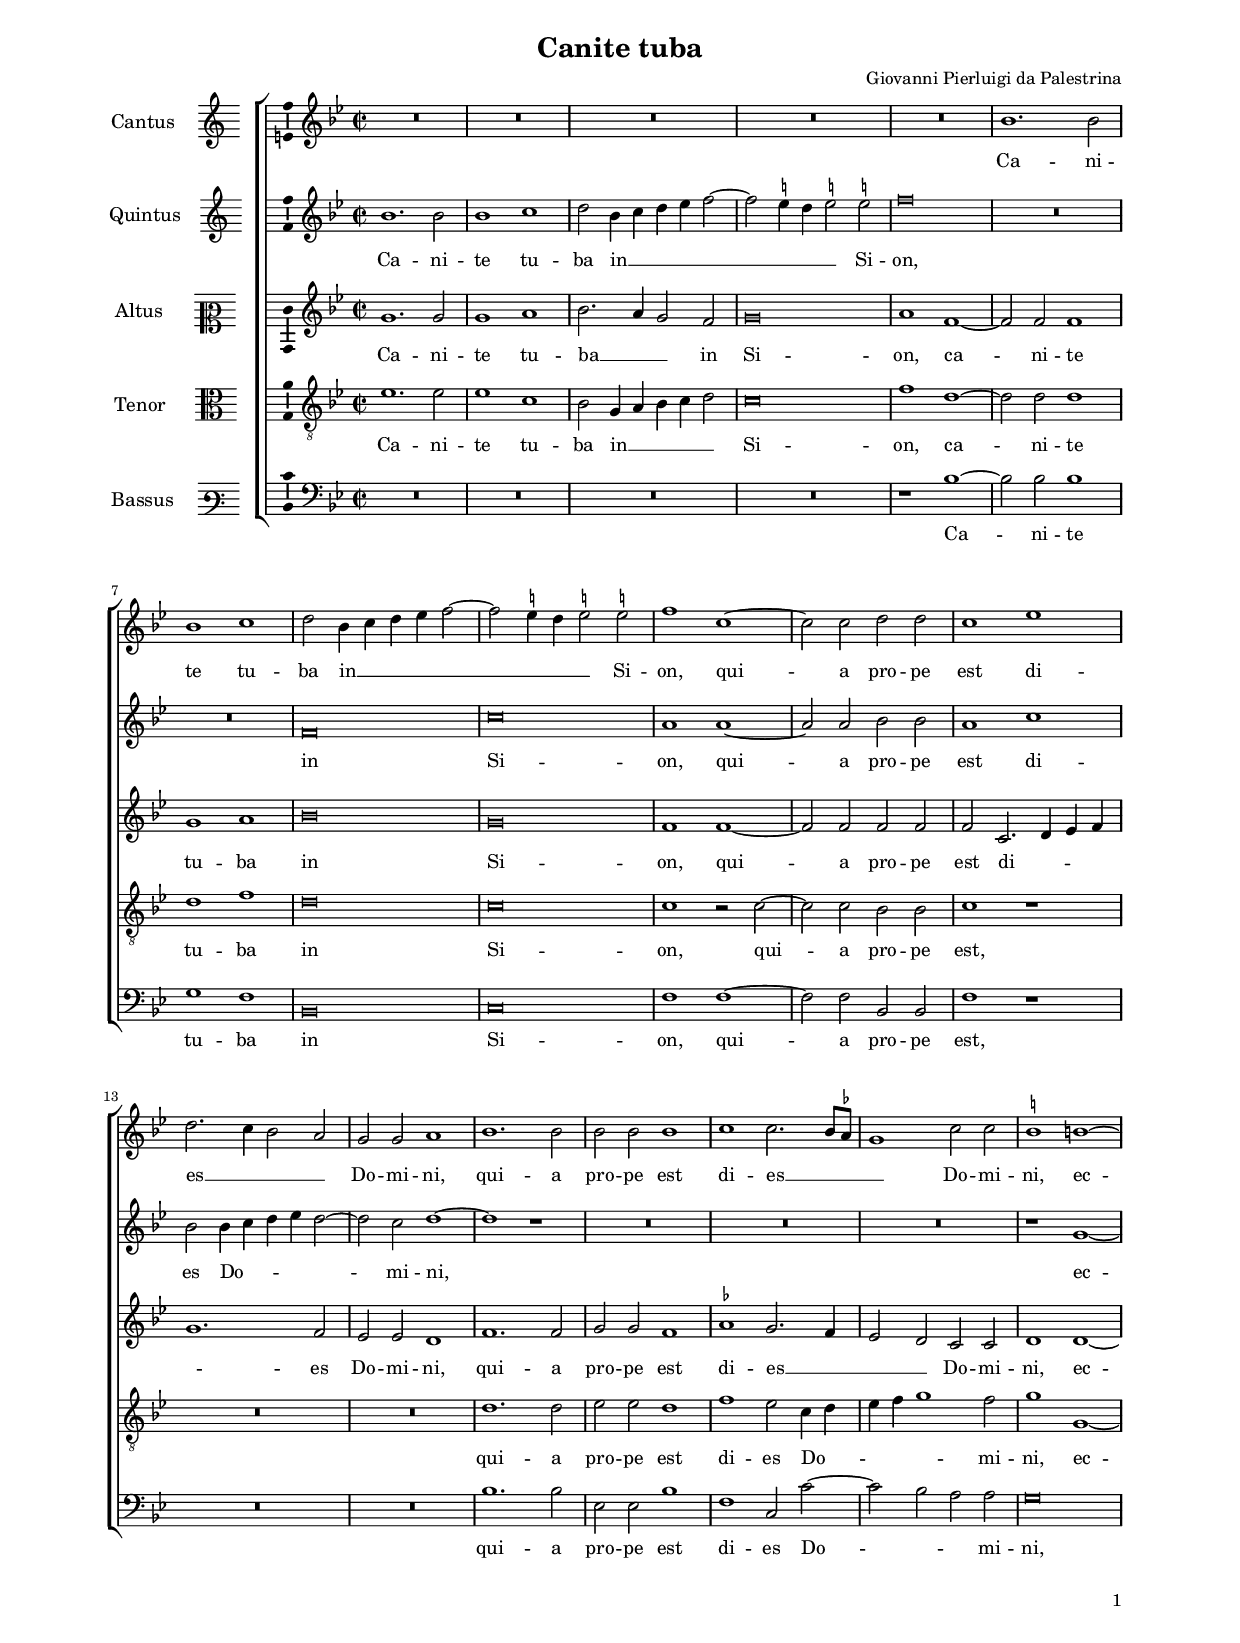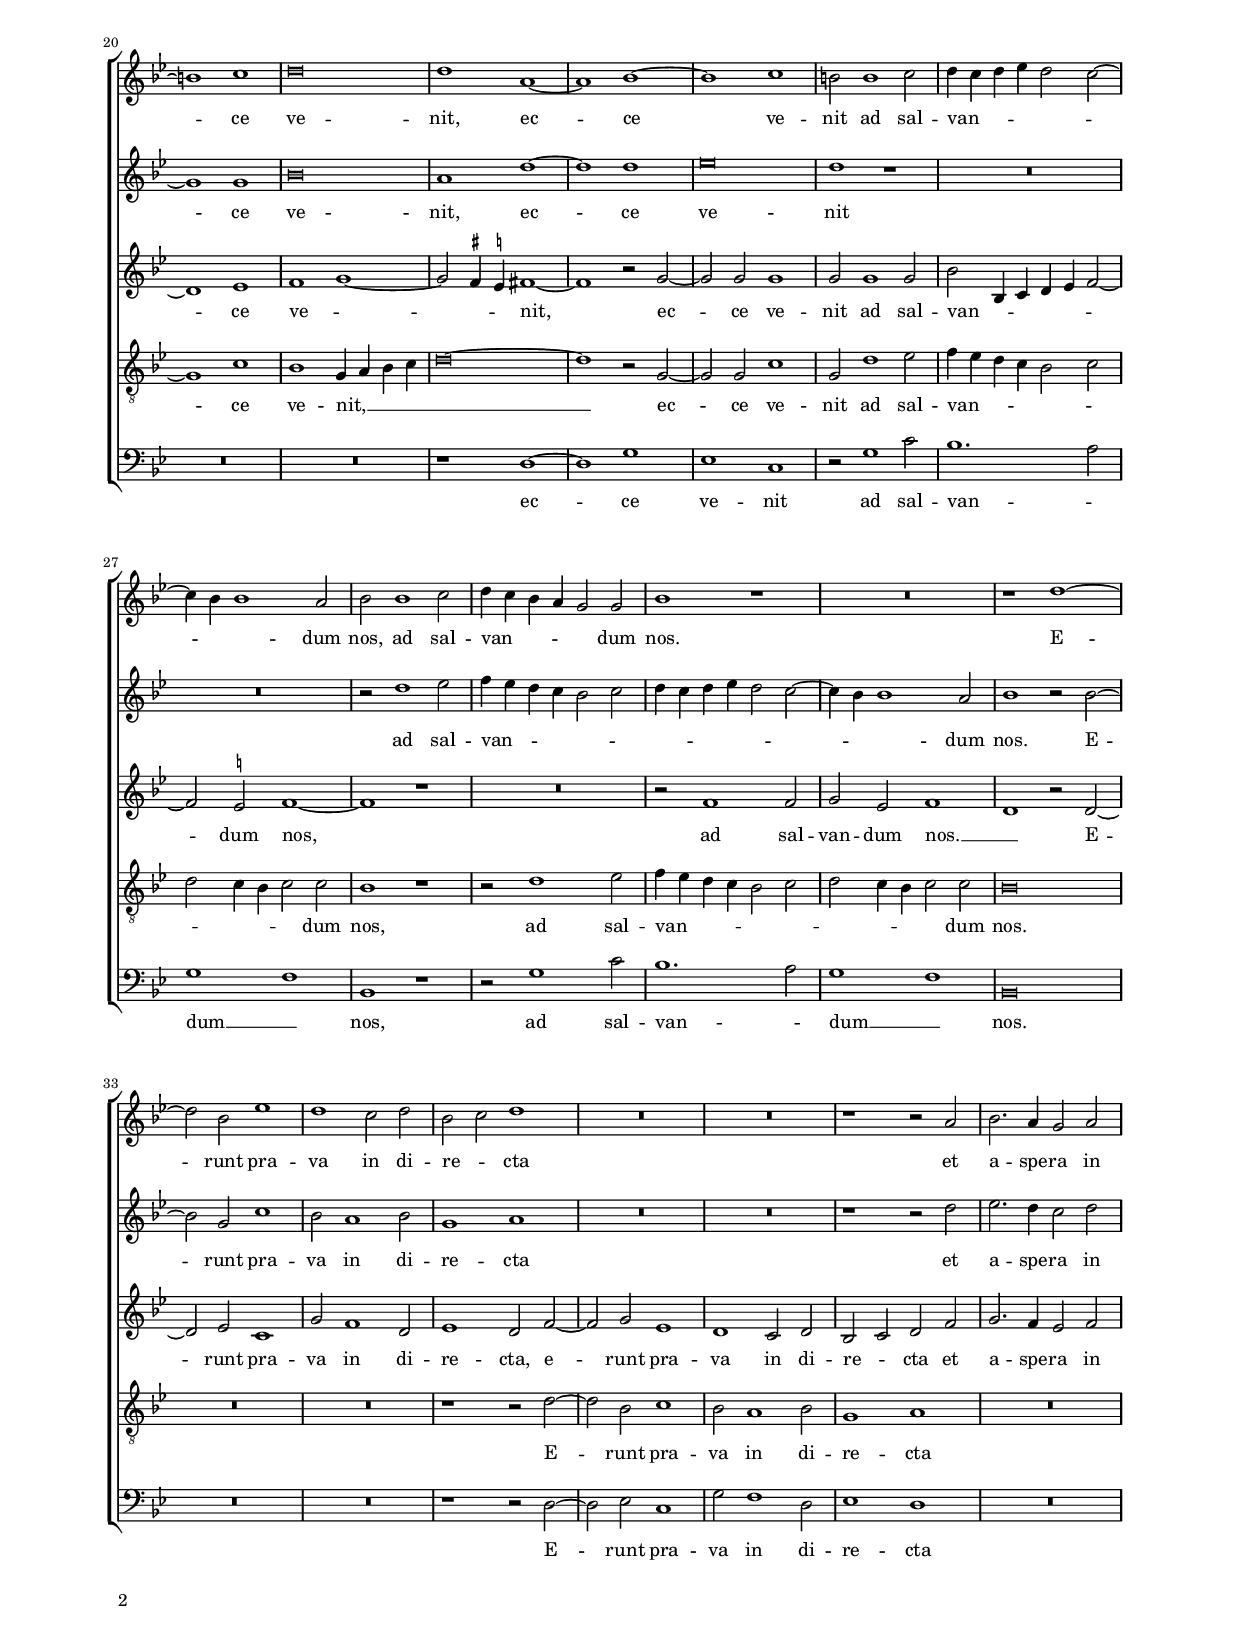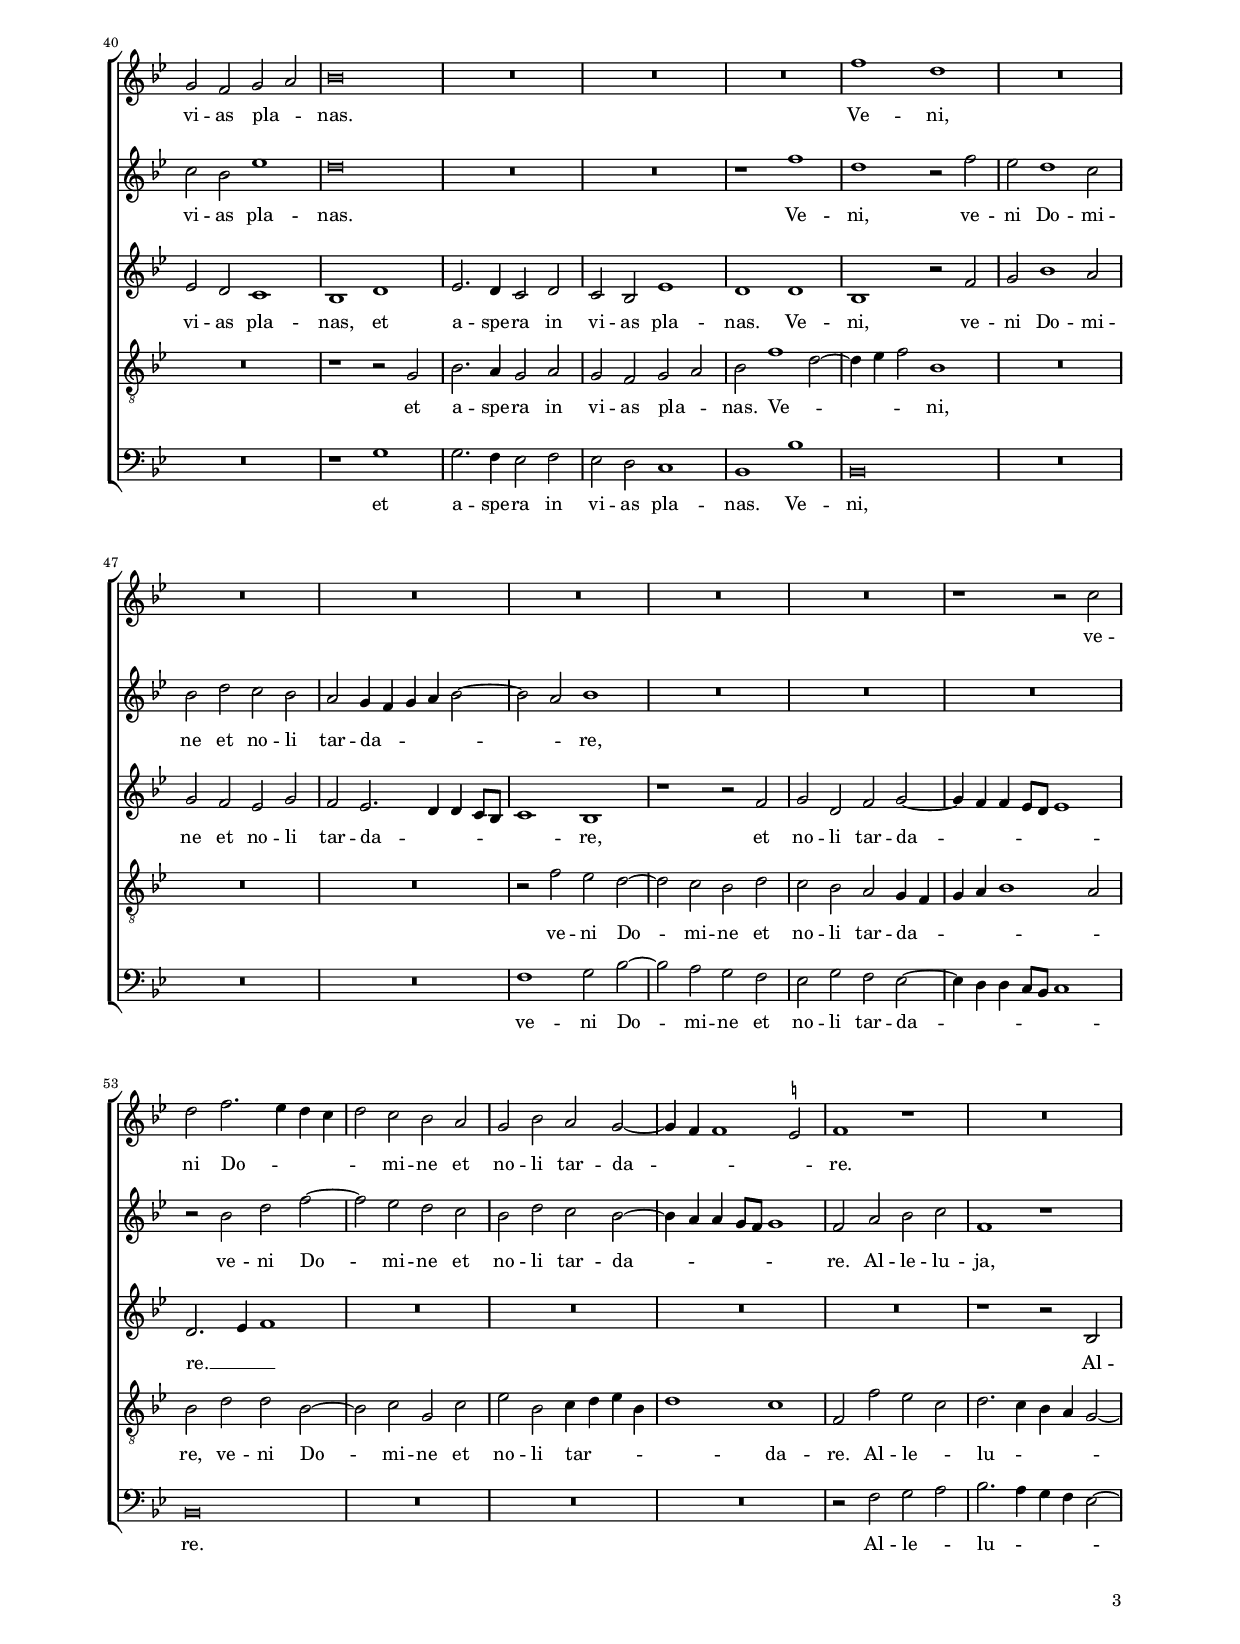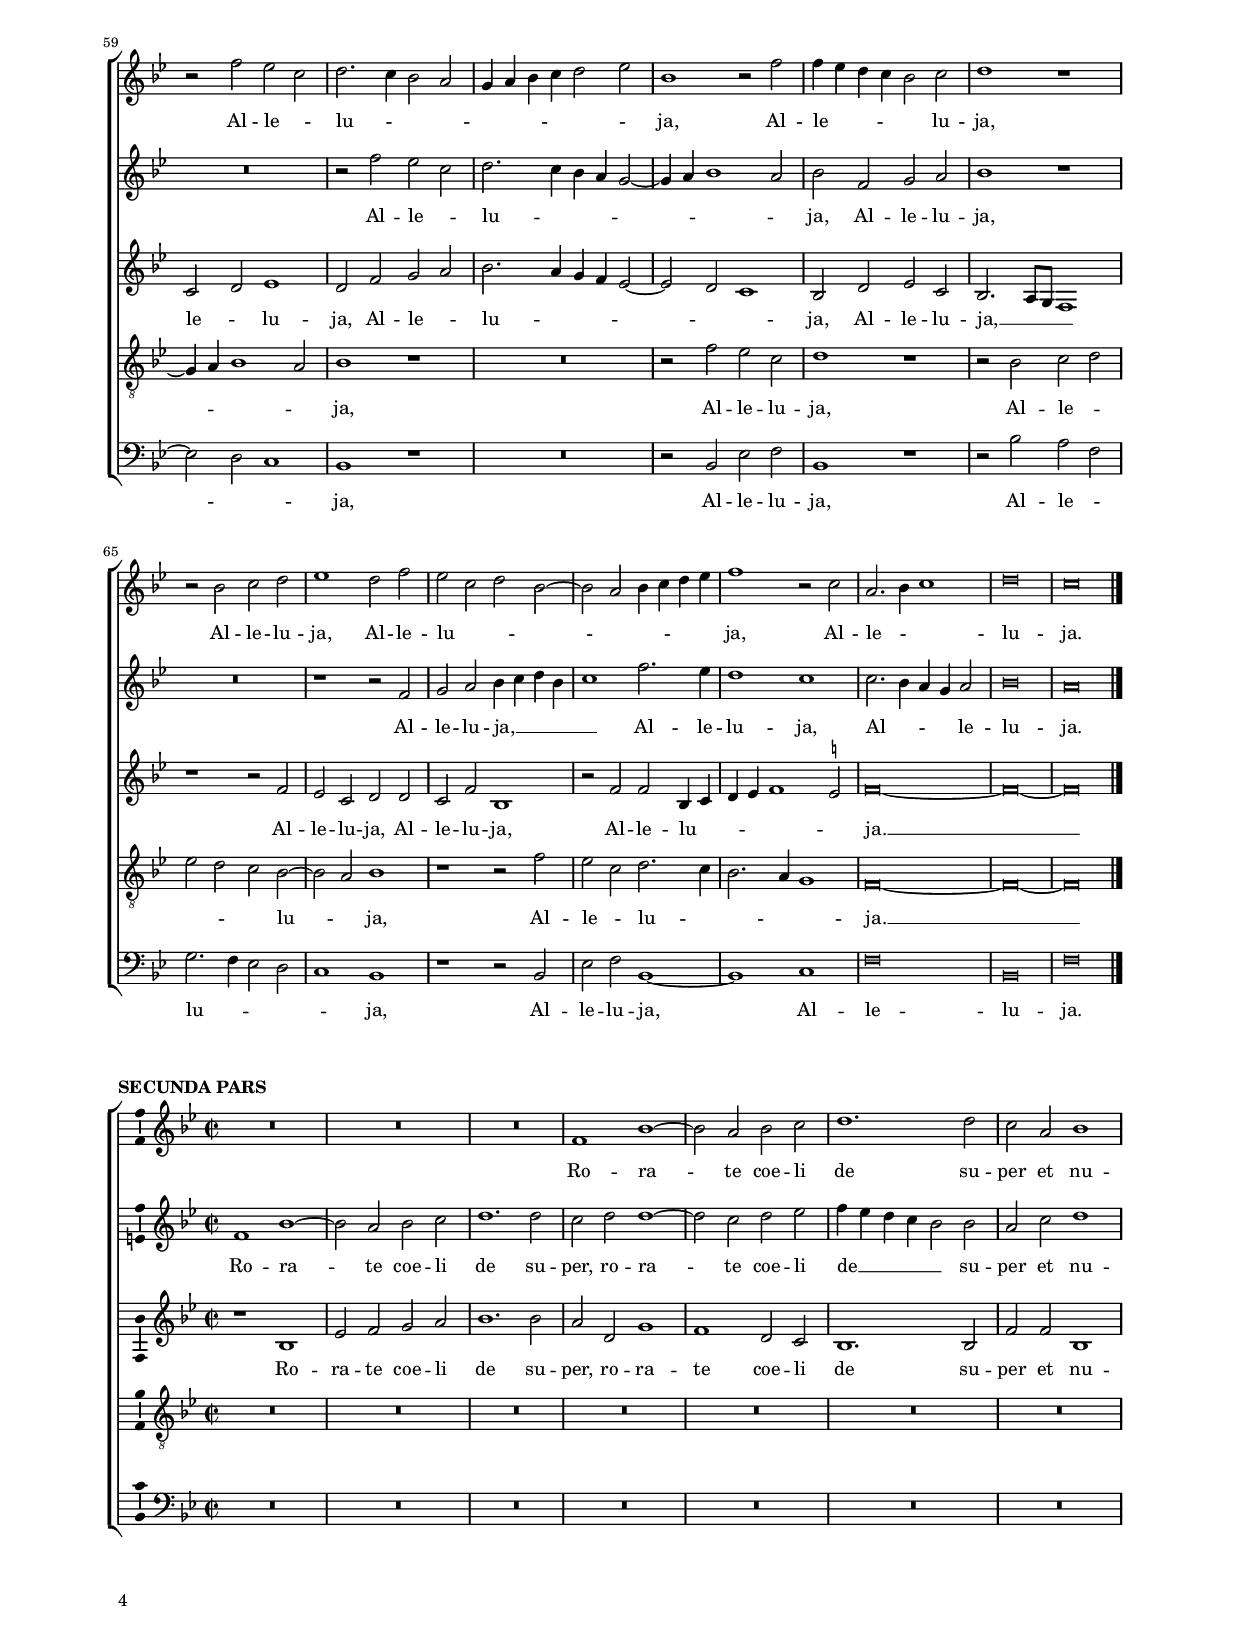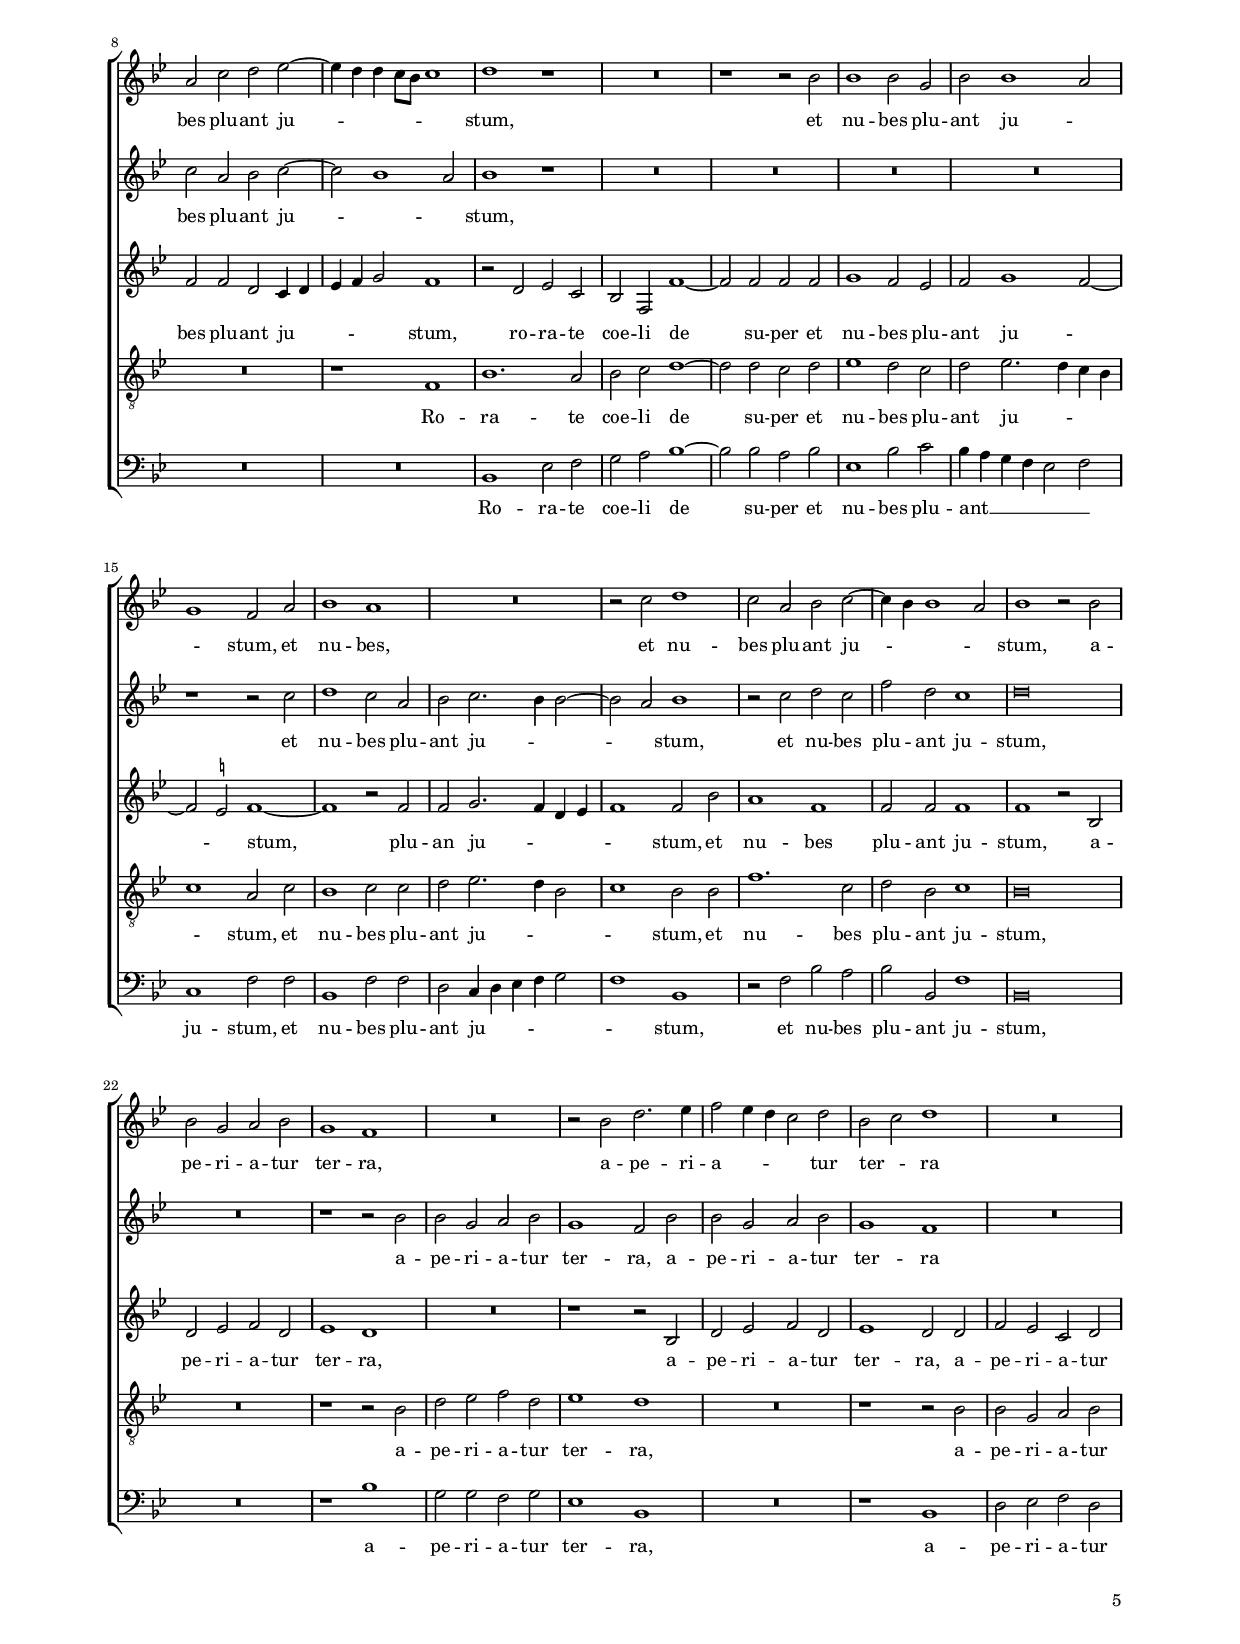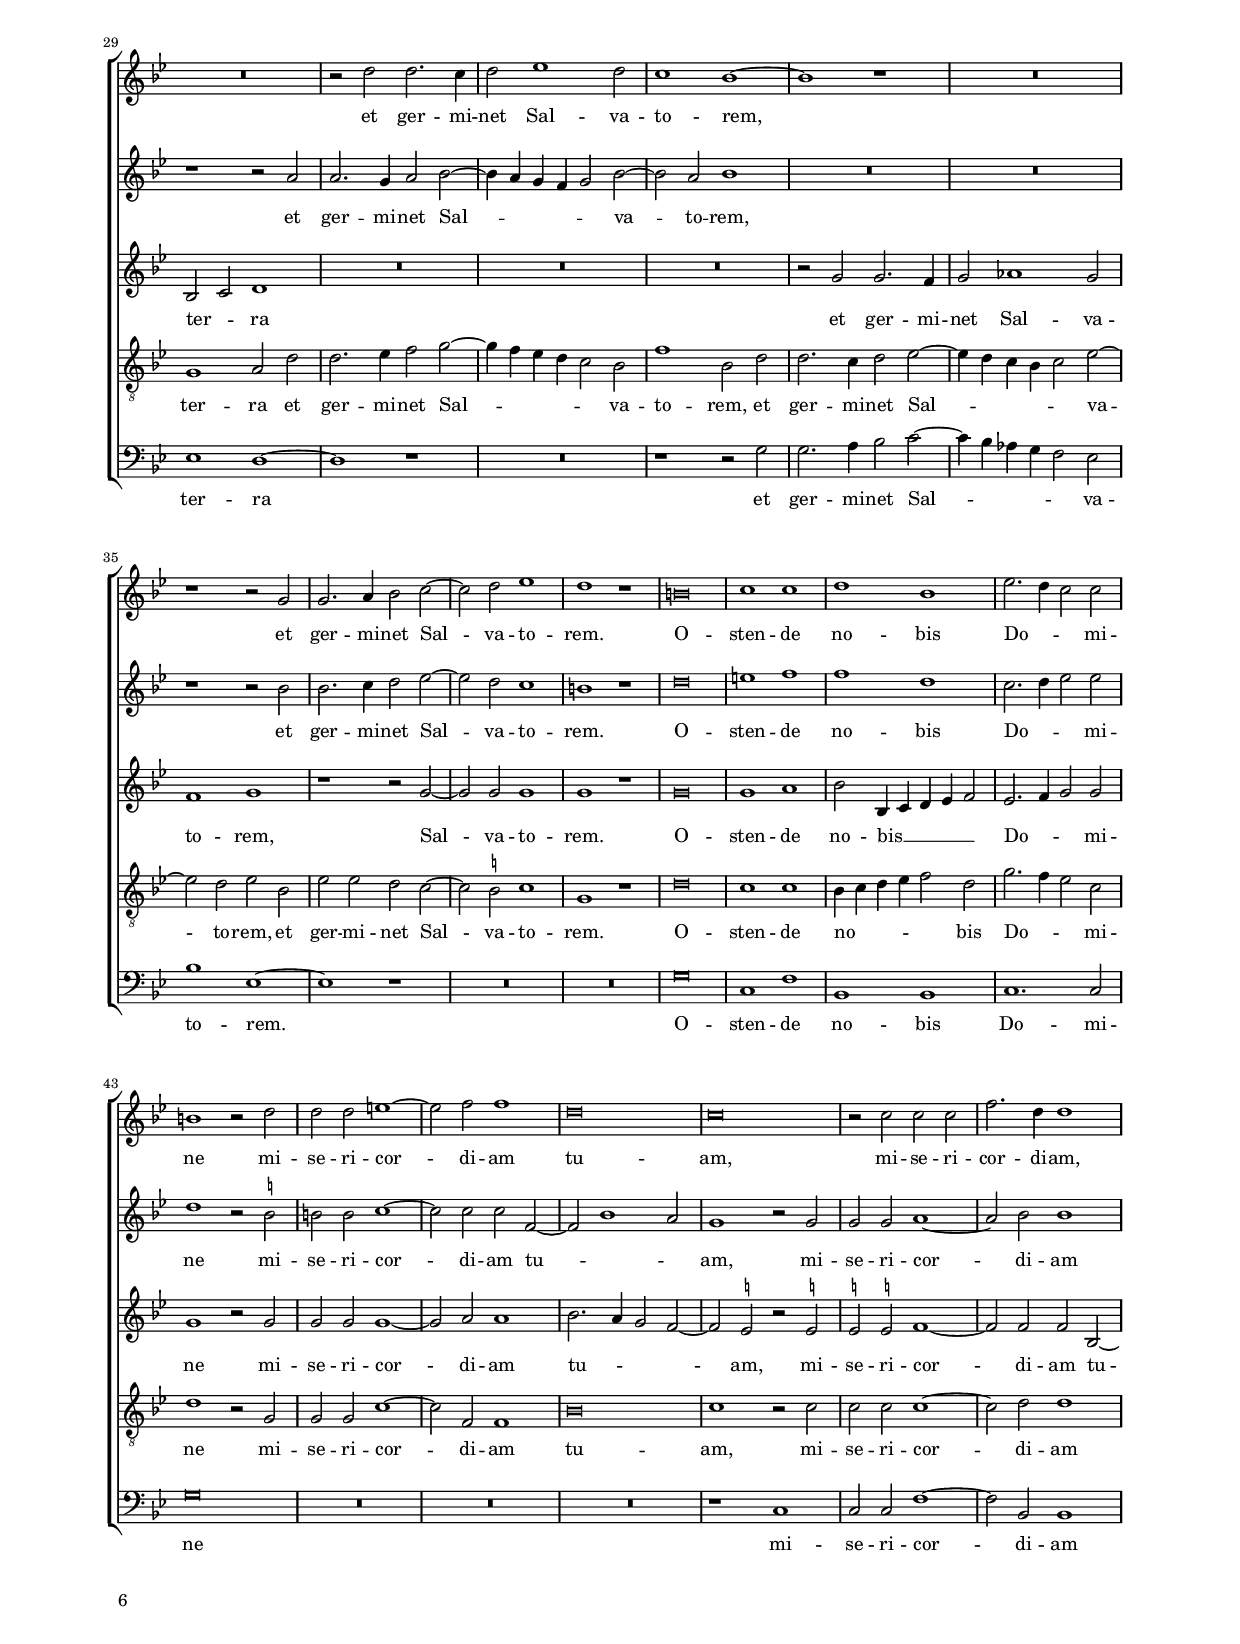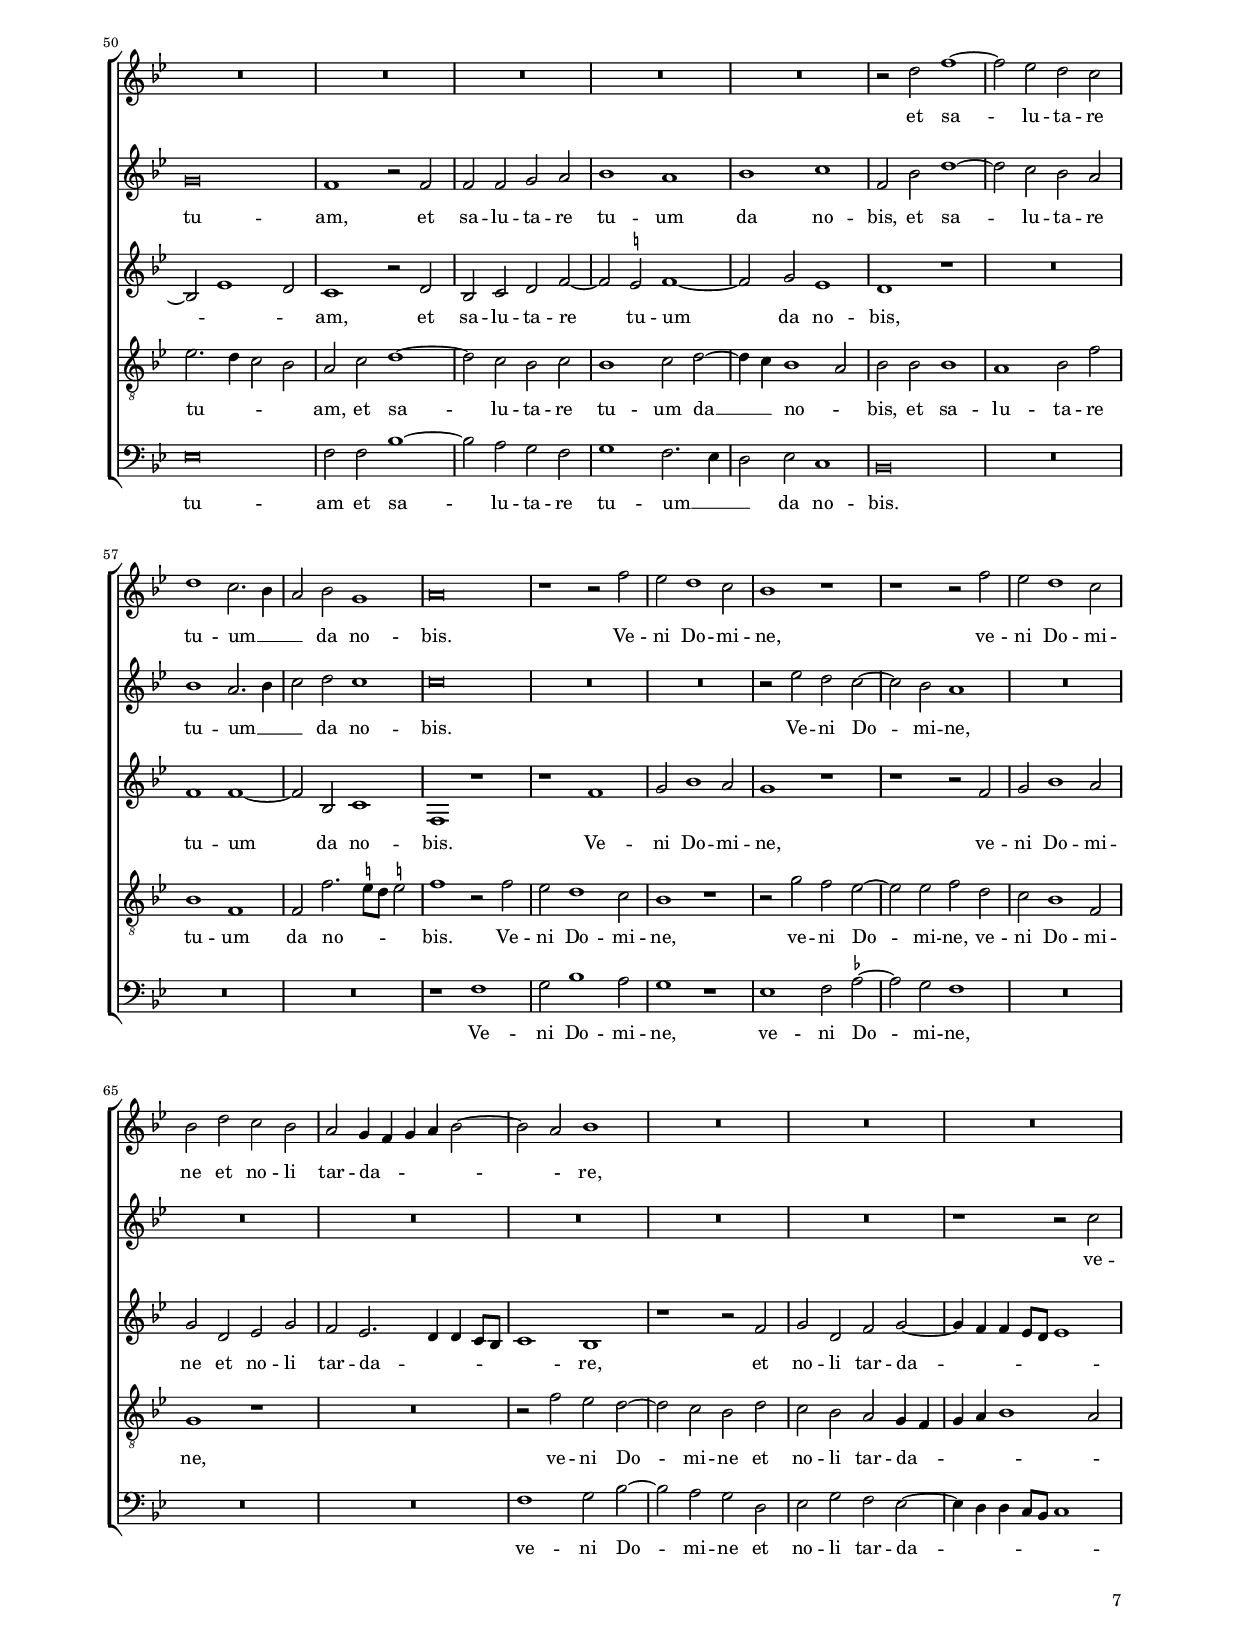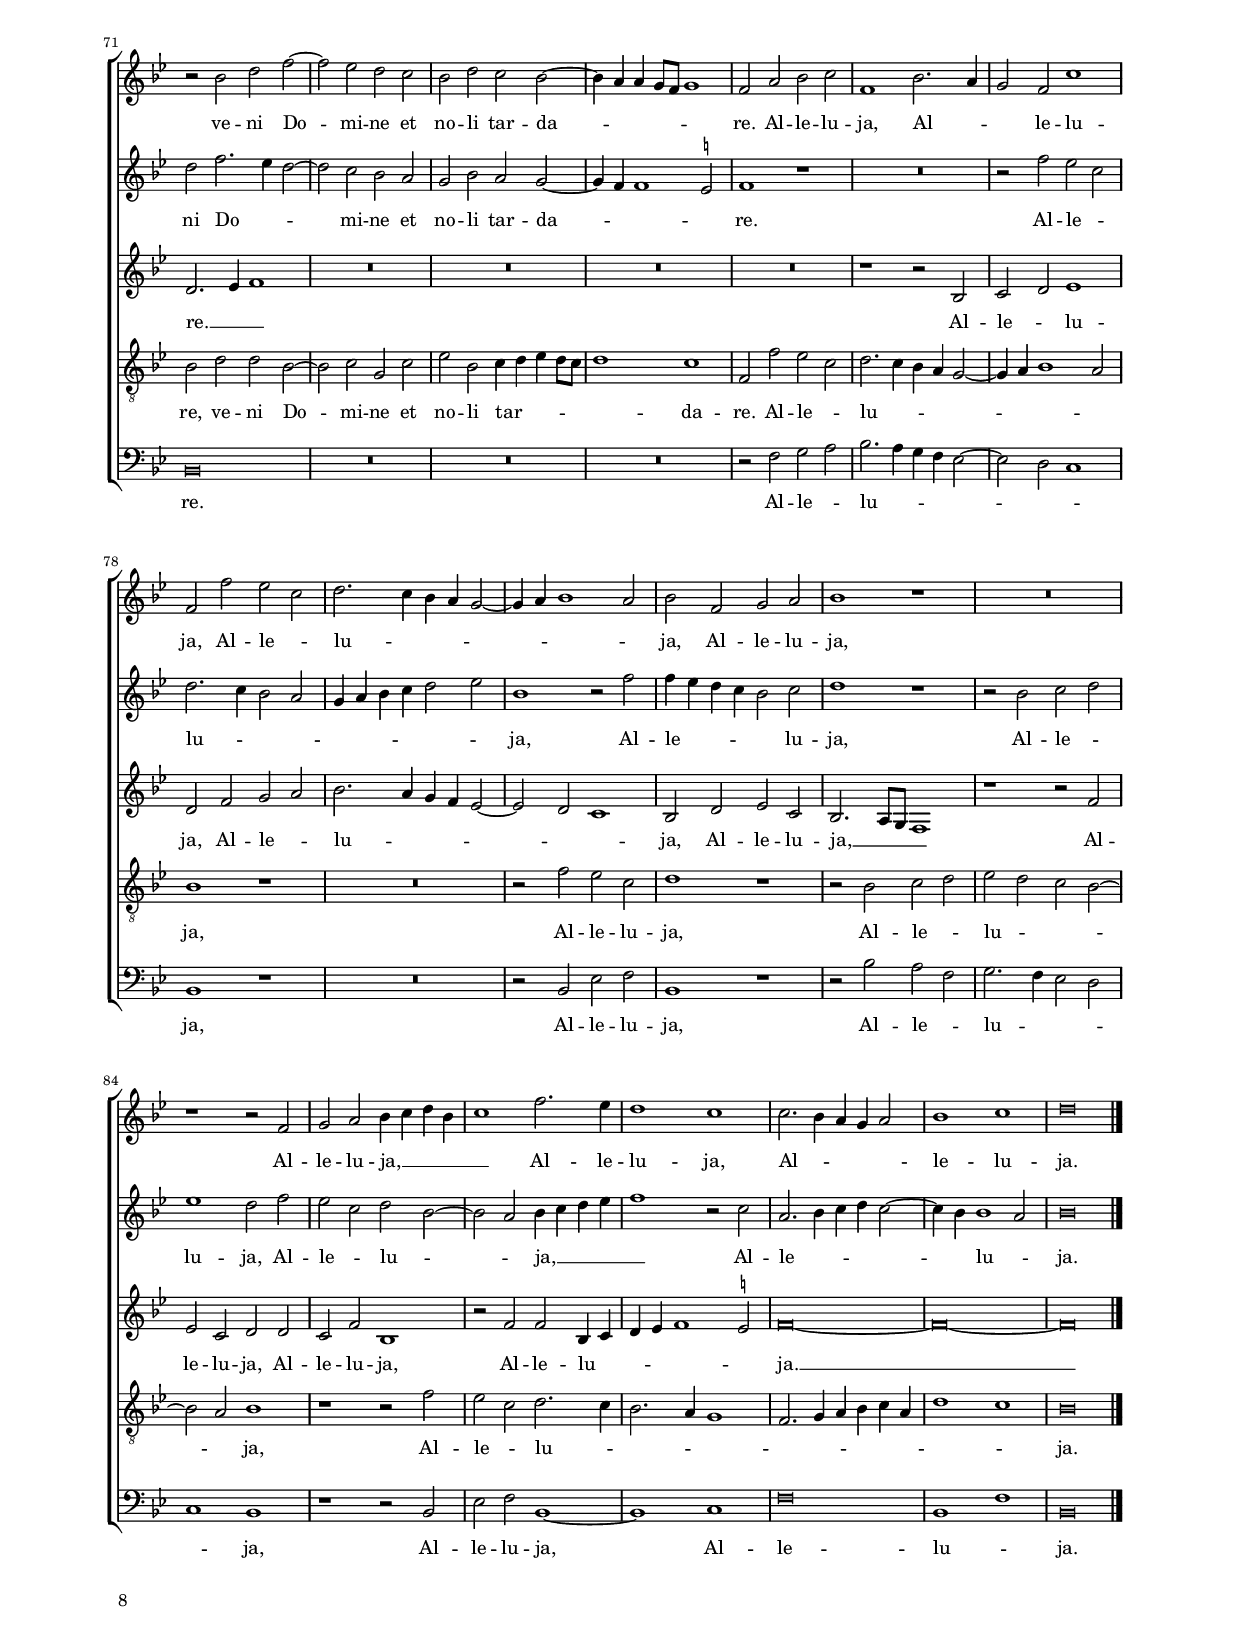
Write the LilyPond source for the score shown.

\header
{
  title="Canite tuba"
  composer="Giovanni Pierluigi da Palestrina"
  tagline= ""
}

\version "2.20.0"
\language deutsch
#(set-global-staff-size 15)
% #(set-default-paper-size "letter")
#(ly:set-option 'point-and-click #f)

	
	ficta = { \once \set suggestAccidentals = ##t }
	
	forget = #(define-music-function (music) (ly:music?) #{
		\accidentalStyle forget
		$music
		\accidentalStyle default
		#})
	

\paper
	{
	top-margin = 1.8 \cm
	bottom-margin = 1.2 \cm
	left-margin = 2 \cm
	right-margin = 2 \cm
	ragged-bottom = ##f
	ragged-last-bottom = ##f
	print-page-number = ##f
	score-system-spacing = #'((basic-distance . 16) (minimum-distance . 14) (padding . 5) (strechability . 150))
	system-system-spacing = #'((basic-distance . 16) (minimum-distance . 14) (padding . 5) (strechability . 150))
    oddFooterMarkup=\markup   \fill-line { "" \fromproperty #'page:page-number-string }
    evenFooterMarkup=\markup  \fill-line { \fromproperty #'page:page-number-string "" }
    last-bottom-spacing = #'((basic-distance . 12) (minimum-distance . 7) (padding . 4))
	systems-per-page = 3
	page-count = 8
%	min-systems-per-page = 3
	}

global = {
    % \set Staff.autoBeaming = ##f
	\key c \major
	\time 2/2 \set Score.measureLength = #(ly:make-moment 2/1)
    \set Score.tempoHideNote = ##t
    \tempo 2 = 90
    \skip 1*2*72 \bar "|."
	}
	

incipitcantus = \markup { \score {
	{
	\set Staff.instrumentName = \markup { \fontsize #1 "Cantus" }
	\key c \major
	\clef violin
	s4 \bar ""
	}
	\layout  {
	raggedright = ##t
	indent = 1.8 \cm
	line-width = 2.5 \cm
	\context { \Staff \remove Time_signature_engraver }
	\override Staff.Clef.Y-extent = #'(0 . 0)
	}} \hspace #1 }
       
      
incipitquintus = \markup { \score {
	{
	\set Staff.instrumentName = \markup { \fontsize #1 "Quintus" }
	\key c \major
	\clef violin
	s4 \bar ""
	}
	\layout  {
	raggedright = ##t
	indent = 1.8 \cm
	line-width = 2.5 \cm
	\context { \Staff \remove Time_signature_engraver }
	\override Staff.Clef.Y-extent = #'(0 . 0)
	}} \hspace #1 }
     
      
incipitaltus = \markup { \score {
	{
	\set Staff.instrumentName = \markup { \fontsize #1 "Altus" }
	\key c \major
	\clef mezzosoprano
	s4 \bar ""
	}
	\layout  {
	raggedright = ##t
	indent = 1.8 \cm
	line-width = 2.5 \cm
	\context { \Staff \remove Time_signature_engraver }
	\override Staff.Clef.Y-extent = #'(0 . 0)
	}} \hspace #1 }


incipittenor = \markup { \score {
	{
	\set Staff.instrumentName = \markup { \fontsize #1 "Tenor" }
	\key c \major
	\clef alto
	s4 \bar ""
	}
	\layout  {
	raggedright = ##t
	indent = 1.8 \cm
	line-width = 2.5 \cm
	\context { \Staff \remove Time_signature_engraver }
	\override Staff.Clef.Y-extent = #'(0 . 0)
	}} \hspace #1 }
 
      
incipitbassus = \markup { \score {
	{
	\set Staff.instrumentName = \markup { \fontsize #1 "Bassus" }
	\key c \major
	\clef varbaritone
	s4 \bar ""
	}
	\layout  {
	raggedright = ##t
	indent = 1.8 \cm
	line-width = 2.5 \cm
	\context { \Staff \remove Time_signature_engraver }
	\override Staff.Clef.Y-extent = #'(0 . 0)
	}} \hspace #1 }


cantus =  \relative c''
	{
	R\breve
	R\breve
	R\breve
	R\breve
%5
	R\breve |
	c1. c2
	c1 d
	e2 c4 d e f g2~
	g2 \ficta fis4 e \ficta fis!2 \ficta fis!
%10
	g1 d~ |
	d2 d e e
	d1 f
	e2. d4 c2 h
	a2 a h1
%15
	c1. c2 |
	c2 c c1
	d1 d2. c8 \ficta b
	a1 d2 d
	\ficta cis1 cis!~
%20
	cis1 d |
	e\breve
    e1 h~
	h1 c~
	c1 d	
%25
	cis2 cis1 d2 |
	e4 d e f e2 d~
	d4 c c1 h2
	c2 c1 d2
	e4 d c h a2 a
%30
	c1 r |
	R\breve
	r1 e~
	e2 c f1
	e1 d2 e
%35
	c2 d e1 |
	R\breve
	R\breve
	r1 r2 h
	c2. h4 a2 h
%40
	a2 g a h |
	c\breve
	R\breve
	R\breve
	R\breve
%45
	g'1 e |
	R\breve
	R\breve
	R\breve
	R\breve
%50
	R\breve |
	R\breve
	r1 r2 d
	e2 g2. f4 e d
	e2 d c h
%55
	a2 c h a~ |
	a4 g g1 \ficta fis2
	g1 r
	R\breve
	r2 g' f d
%60
	e2. d4 c2 h |
	a4 h c d e2 f
	c1 r2 g'
	g4 f e d c2 d
	e1 r
%65
	r2 c d e |
	f1 e2 g
	f2 d e c~
	c2 h c4 d e f
	g1 r2 d
%70
	h2. c4 d1 |
	e\breve
	d\breve |
	}


quintus =  \relative c''
    {
	c1. c2
	c1 d
	e2 c4 d e f g2~
	g2 \ficta fis4 e \ficta fis!2 \ficta fis!
%5
	g\breve |
	R\breve
	R\breve
	g,\breve
	d'\breve
%10
	h1 h~ |
	h2 h c c
	h1 d
	c2 c4 d e f e2~
	e2 d e1~
%15
	e1 r |
	R\breve
	R\breve
	R\breve
	r1 a,~
%20
	a1 a |
	c\breve
	h1 e~
	e1 e
	f\breve
%25
	e1 r |
	R\breve
	R\breve
	r2 e1 f2
	g4 f e d c2 d
%30
	e4 d e f e2 d~ |
	d4 c c1 h2
	c1 r2 c~
	c2 a d1
	c2 h1 c2
%35
	a1 h |
	R\breve
	R\breve
	r1 r2 e
	f2. e4 d2 e
%40
	d2 c f1 |
	e\breve
	R\breve
	R\breve
	r1 g
%45
	e1 r2 g |
	f2 e1 d2
	c2 e d c
	h2 a4 g a h c2~
	c2 h c1
%50
	R\breve |
	R\breve
	R\breve
	r2 c e g~
	g2 f e d
%55
	c2 e d c~ |
	c4 h h a8 g a1
	g2 h c d
	g,1 r
	R\breve
%60
	r2 g' f d |
	e2. d4 c h a2~
	a4 h c1 h2
	c2 g a h
	c1 r
%65
	R\breve |
	r1 r2 g
	a2 h c4 d e c
	d1 g2. f4
	e1 d
%70
	d2. c4 h a h2 |
	c\breve
	h\breve |
	}


altus =  \relative c'
	{
	a'1. a2
	a1 h
	c2. h4 a2 g
	a\breve
%5
	h1 g~ |
	g2 g g1
	a1 h
	c\breve
	a\breve
%10
	g1 g~ |
	g2 g g g
	g2 d2. e4 f g
	a1. g2
	f2 f e1
%15
	g1. g2 |
	a2 a g1
	\ficta b1 a2. g4
	f2 e d d
	e1 e~
%20
	e1 f |
	g1 a~
	a2 \ficta gis4 \ficta fis gis!1~
	gis1 r2 a~
	a2 a a1
%25
	a2 a1 a2 |
	c2 c,4 d e f g2~
	g2 \ficta fis g1~
	g1 r
    R\breve
%30
	r2 g1 g2 |
	a2 f g1
	e1 r2 e~
	e2 f d1
	a'2 g1 e2
%35
	f1 e2 g~ |
	g2 a f1
	e1 d2 e
	c2 d e g
	a2. g4 f2 g
%40
	f2 e d1 |
	c1 e
	f2. e4 d2 e
	d2 c f1
	e1 e
%45
	c1 r2 g' |
	a2 c1 h2
	a2 g f a
	g2 f2. e4 e d8 c
	d1 c
%50
	r1 r2 g' |
	a2 e g a~
	a4 g g f8 e f1
	e2. f4 g1
	R\breve
%55
	R\breve |
	R\breve
	R\breve
	r1 r2 c,
	d2 e f1
%60
	e2 g a h |
	c2. h4 a g f2~
	f2 e d1
	c2 e f d
	c2. h8 a g1
%65
	r1 r2 g' |
	f2 d e e
	d2 g c,1
	r2 g' g c,4 d
	e4 f g1 \ficta fis2
%70
	g\breve~ |
	g\breve~
	g\breve |
	}


tenor  =  \relative c'
	{
	f1. f2
	f1 d
	c2 a4 h c d e2
	d\breve
%5
	g1 e~ |
	e2 e e1
	e1 g
	e\breve
	d\breve
%10
	d1 r2 d~ |
	d2 d c c
	d1 r
	R\breve
	R\breve
%15
	e1. e2 |
	f2 f e1
	g1 f2 d4 e
	f4 g a1 g2
	a1 a,~
%20
	a1 d |
	c1 a4 h c d
	e\breve~
	e1 r2 a,~
	a2 a d1
%25
	a2 e'1 f2 |
	g4 f e d c2 d
	e2 d4 c d2 d
	c1 r
	r2 e1 f2
%30
	g4 f e d c2 d |
	e2 d4 c d2 d
	c\breve
	R\breve
	R\breve
%35
	r1 r2 e~ |
	e2 c d1
	c2 h1 c2
	a1 h
	R\breve
%40
	R\breve |
	r1 r2 a
	c2. h4 a2 h
	a2 g a h
	c2 g'1 e2~
%45
	e4 f g2 c,1 |
	R\breve
	R\breve
	R\breve
	r2 g' f e~
%50
	e2 d c e |
	d2 c h a4 g
	a4 h c1 h2
	c2 e e c~
	c2 d a d
%55
	f2 c d4 e f c |
	e1 d
	g,2 g' f d
	e2. d4 c h a2~
	a4 h c1 h2
%60
	c1 r |
	R\breve
	r2 g' f d
	e1 r
	r2 c d e
%65
	f2 e d c~ |
	c2 h c1
	r1 r2 g'
	f2 d e2. d4
	c2. h4 a1
%70
	g\breve~ |
	g\breve~
	g\breve |
	}


bassus  =  \relative c
	{
	R\breve
	R\breve
	R\breve
	R\breve
%5
	r1 c'~ |
	c2 c c1
	a1 g
	c,\breve
	d\breve
%10
	g1 g~ |
	g2 g c, c
	g'1 r
	R\breve
	R\breve
%15
	c1. c2 |
	f,2 f c'1
	g1 d2 d'~
	d2 c h h
	a\breve
%20
	R\breve |
	R\breve
	r1 e~
	e1 a
	f1 d
%25
	r2 a'1 d2 |
	c1. h2
	a1 g
	c,1 r
	r2 a'1 d2
%30
	c1. h2 |
	a1 g
	c,\breve
	R\breve
	R\breve
%35
	r1 r2 e~ |
	e2 f d1
	a'2 g1 e2
	f1 e
	R\breve
%40
	R\breve |
	r1 a
	a2. g4 f2 g
	f2 e d1
	c1 c'
%45
	c,\breve |
	R\breve
	R\breve
	R\breve
	g'1 a2 c~
%50
	c2 h a g |
	f2 a g f~
	f4 e e d8 c d1
	c\breve
	R\breve
%55
	R\breve |
	R\breve
	r2 g' a h
	c2. h4 a g f2~
	f2 e d1
%60
	c1 r |
	R\breve
	r2 c f g
	c,1 r
	r2 c' h g
%65
	a2. g4 f2 e |
	d1 c
	r1 r2 c
	f2 g c,1~
	c1 d
%70
	g\breve |
	c,\breve
	g'\breve |
	}


lyricscantus = \lyricmode {
	Ca -- ni -- te tu -- ba in __ _ _ _ _ _ _ _ Si -- on,
    qui -- a pro -- pe est di -- es __ _ _ _ Do -- mi -- ni,
    qui -- a pro -- pe est di -- es __ _ _ _ Do -- mi -- ni,
    ec -- ce ve -- nit,
    ec -- ce ve -- nit
    ad sal -- van -- _ _ _ _ _ _ _ dum nos,
    ad sal -- van -- _ _ _ _ dum nos.
    E -- runt pra -- va in di -- re -- _ cta
    et a -- spe -- ra in vi -- as pla -- _ nas.
    Ve -- ni,
    ve -- ni Do -- _ _ _ _ mi -- ne
    et no -- li tar -- da -- _ _ _ re.
    Al -- le -- _ lu -- _ _ _ _ _ _ _ _ _ ja,
    Al -- le -- _ _ _ _ lu -- ja,
    Al -- le -- lu -- ja,
    Al -- le -- lu -- _ _ _ _ _ _ _ _ ja,
    Al -- le -- _ _ lu -- ja.
	}


lyricsquintus = \lyricmode {
	Ca -- ni -- te tu -- ba in __ _ _ _ _ _ _ _ Si -- on,
    in Si -- on,
    qui -- a pro -- pe est di -- es Do -- _ _ _ _ mi -- ni,
    ec -- ce ve -- nit,
    ec -- ce ve -- nit
    ad sal -- van -- _ _ _ _ _ _ _ _ _ _ _ _ _ dum nos.
    E -- runt pra -- va in di -- re -- cta
    et a -- spe -- ra in vi -- as pla -- nas.
    Ve -- ni,
    ve -- ni Do -- mi -- ne
    et no -- li tar -- da -- _ _ _ _ _ re,
    ve -- ni Do -- mi -- ne
    et no -- li tar -- da -- _ _ _ _ _ re.
    Al -- le -- lu -- ja,
    Al -- le -- _ lu -- _ _ _ _ _ _ _ ja,
    Al -- le -- lu -- ja,
    Al -- le -- lu -- ja, __ _ _ _ _
    Al -- le -- lu -- ja,
    Al -- _ _ _ le -- lu -- ja.
	}


lyricsaltus = \lyricmode {
	Ca -- ni -- te tu -- ba __ _ _ in Si -- on,
    ca -- ni -- te tu -- ba in Si -- on,
    qui -- a pro -- pe est di -- _ _ _ _ es Do -- mi -- ni,
    qui -- a pro -- pe est di -- es __ _ _ _ Do -- mi -- ni,
    ec -- ce ve -- _ _ _ nit,
    ec -- ce ve -- nit
    ad sal -- van -- _ _ _ _ _ dum nos,
    ad sal -- van -- dum nos. __ _
    E -- runt pra -- va in di -- re -- cta,
    e -- runt pra -- va in di -- re -- _ cta
    et a -- spe -- ra in vi -- as pla -- nas,
    et a -- spe -- ra in vi -- as pla -- nas.
    Ve -- ni,
    ve -- ni Do -- mi -- ne
    et no -- li tar -- da -- _ _ _ _ _ re,
    et no -- li tar -- da -- _ _ _ _ _ re. __ _ _
    Al -- le -- _ lu -- ja,
    Al -- le -- _ lu -- _ _ _ _ _ _ ja,
    Al -- le -- lu -- ja, __ _ _ _
    Al -- le -- lu -- ja,
    Al -- le -- lu -- ja,
    Al -- le -- lu -- _ _ _ _ _ ja. __
	}


lyricstenor = \lyricmode {
	Ca -- ni -- te tu -- ba in __ _ _ _ _ Si -- on,
    ca -- ni -- te tu -- ba in Si -- on,
    qui -- a pro -- pe est,
    qui -- a pro -- pe est di -- es Do -- _ _ _ _ mi -- ni,
    ec -- ce ve -- nit, __ _ _ _ _ 
    ec -- ce ve -- nit
    ad sal -- van -- _ _ _ _ _ _ _ _ _ dum nos,
    ad sal -- van -- _ _ _ _ _ _ _ _ _ dum nos.
    E -- runt pra -- va in di -- re -- cta
    et a -- spe -- ra in vi -- as pla -- _ nas.
    Ve -- _ _ _ ni,
    ve -- ni Do -- mi -- ne
    et no -- li tar -- da -- _ _ _ _ _ re,
    ve -- ni Do -- mi -- ne
    et no -- li tar -- _ _ _ _ da -- re.
    Al -- le -- _ lu -- _ _ _ _ _ _ _ ja,
    Al -- le -- lu -- ja,
    Al -- le -- _ _ _ _ lu -- _ ja,
    Al -- le -- _ lu -- _ _ _ _ ja. __
	}


lyricsbassus = \lyricmode {
	Ca -- ni -- te tu -- ba in Si -- on,
    qui -- a pro -- pe est,
    qui -- a pro -- pe est di -- es Do -- _ _ mi -- ni,
    ec -- ce ve -- nit
    ad sal -- van -- _ dum __ _ nos,
    ad sal -- van -- _ dum __ _ nos.
    E -- runt pra -- va in di -- re -- cta
    et a -- spe -- ra in vi -- as pla -- nas.
    Ve -- ni,
    ve -- ni Do -- mi -- ne
    et no -- li tar -- da -- _ _ _ _ _ re.
    Al -- le -- _ lu -- _ _ _ _ _ _ ja,
    Al -- le -- lu -- ja,
    Al -- le -- _ lu -- _ _ _ _ ja,
    Al -- le -- lu -- ja,
    Al -- le -- lu -- ja.
	}


\score
{  
	\transpose c b, {
	\new ChoirStaff \with { \override StaffGrouper.staff-staff-spacing.basic-distance = #12 }
	<<

	\new Staff << \global
	\new Voice="v1" {
		\set Staff.instrumentName=\incipitcantus
		\set Staff.midiInstrument = "reed organ"
		\clef violin
		\cantus }
	\new Lyrics \lyricsto "v1" {\lyricscantus }
	>>


	\new Staff << \global
	\new Voice="v5" {
		\set Staff.instrumentName=\incipitquintus
		\set Staff.midiInstrument = "reed organ"
		\clef violin
		\quintus}
	\new Lyrics \lyricsto "v5" {\lyricsquintus }
	>>
    

	\new Staff << \global
	\new Voice="v2" {
		\set Staff.instrumentName=\incipitaltus
		\set Staff.midiInstrument = "reed organ"
                \clef violin % "G_8"
		\altus}
	\new Lyrics \lyricsto "v2" {\lyricsaltus }
	>>


	\new Staff << \global
	\new Voice="v3" {
		\set Staff.instrumentName=\incipittenor
		\set Staff.midiInstrument = "reed organ"
		\clef "G_8"
		\tenor }
	\new Lyrics \lyricsto "v3" {\lyricstenor }
	>>


	\new Staff << \global
	\new Voice="v4" {
		\set Staff.instrumentName=\incipitbassus
		\set Staff.midiInstrument = "reed organ"
		\clef bass
		\bassus }
	\new Lyrics \lyricsto "v4" {\lyricsbassus}
	>>

	>>
	} % transpose

	\layout
	{
	indent = 2.5 \cm
	\context { \Staff \override TimeSignature.break-visibility = #end-of-line-invisible }
	\context { \Lyrics \override VerticalAxisGroup.nonstaff-relatedstaff-spacing.padding = #1.4 }
%	\context { \Lyrics \override LyricText.font-size = #1 }
	\context { \Staff \consists "Ambitus_engraver" }
	\context { \Score \override BarNumber.padding = #2 }
	\context { \Voice \override NoteHead.style = #'baroque }
	}


\midi
	{
	}

}

%%%%%%%%%%%%%%%%%%%%  SECUNDA PARS %%%%%%%%%%%%%%%%%%%%


global = {
	\key c \major
	\time 2/2 \set Score.measureLength = #(ly:make-moment 2/1)
    \set Score.tempoHideNote = ##t
    \tempo 2 = 90
    \skip 1*2*90 \bar "|."
	}


cantus =  \relative c''
	{
    R\breve
	R\breve
	R\breve
	g1 c~
%5
	c2 h c d |
	e1. e2
	d2 h c1
	h2 d e f~
	f4 e e d8 c d1
%10
	e1 r |
	R\breve
	r1 r2 c
	c1 c2 a
	c2 c1 h2
%15
	a1 g2 h |
	c1 h
	R\breve
	r2 d e1
	d2 h c d~
%20
	d4 c c1 h2 |
	c1 r2 c
	c2 a h c
	a1 g
	R\breve
%25
	r2 c e2. f4 |
	g2 f4 e d2 e
	c2 d e1
	R\breve
	R\breve
%30
	r2 e e2. d4 |
	e2 f1 e2
	d1 c~
	c1 r
	R\breve
%35
	r1 r2 a |
	a2. h4 c2 d~
	d2 e f1
	e1 r
	cis\breve
%40
	d1 d |
	e1 c
	f2. e4 d2 d
	cis1 r2 e
	e2 e fis1~
%45
	fis2 g g1 |
	e\breve
	d\breve
	r2 d d d
	g2. e4 e1
%50
	R\breve |
	R\breve
	R\breve
	R\breve
	R\breve
%55
	r2 e g1~ |
	g2 f e d
	e1 d2. c4
	h2 c a1
	h\breve
%60
	r1 r2 g' |
	f2 e1 d2
	c1 r
	r1 r2 g'
	f2 e1 d2
%65
	c2 e d c |
	h2 a4 g a h c2~
	c2 h c1
	R\breve
	R\breve
%70
	R\breve |
	r2 c e g~
	g2 f e d
	c2 e d c~
	c4 h h a8 g a1
%75
	g2 h c d |
	g,1 c2. h4
	a2 g d'1
	g,2 g' f d
	e2. d4 c h a2~
%80
	a4 h c1 h2 |
	c2 g a h
	c1 r
	R\breve
	r1 r2 g
%85
	a2 h c4 d e c |
	d1 g2. f4
	e1 d
	d2. c4 h a h2
	c1 d
%90
    e\breve |
	}


quintus =  \relative c''
    {
	g1 c~
	c2 h c d
	e1. e2
	d2 e e1~
%5
	e2 d e f |
	g4 f e d c2 c
	h2 d e1
	d2 h c d~
	d2 c1 h2
%10
	c1 r |
	R\breve
	R\breve
	R\breve
	R\breve
%15
	r1 r2 d |
	e1 d2 h
	c2 d2. c4 c2~
	c2 h c1
	r2 d e d
%20
	g2 e d1 |
	e\breve
	R\breve
	r1 r2 c
	c2 a h c
%25
	a1 g2 c |
	c2 a h c
	a1 g
	R\breve
	r1 r2 h
%30
	h2. a4 h2 c~ |
	c4 h a g a2 c~
	c2 h c1
	R\breve
	R\breve
%35
	r1 r2 c |
	c2. d4 e2 f~
	f2 e d1
	cis1 r
	e\breve
%40
	fis1 g |
	g1 e
	d2. e4 f2 f
	e1 r2 \ficta cis
	cis2 cis d1~
%45
	d2 d d g,~ |
	g2 c1 h2
	a1 r2 a
	a2 a h1~
	h2 c c1
%50
	a\breve |
	g1 r2 g
	g2 g a h
	c1 h
	c1 d
%55
	g,2 c e1~ |
	e2 d c h
	c1 h2. c4
	d2 e d1
	d\breve
%60
	R\breve |
	R\breve
	r2 f e d~
	d2 c h1
	R\breve
%65
	R\breve |
	R\breve
	R\breve
	R\breve
	R\breve
%70
	r1 r2 d |
	e2 g2. f4 e2~
	e2 d c h
	a2 c h a~
	a4 g g1 \ficta fis2
%75
	g1 r |
	R\breve
	r2 g' f d
	e2. d4 c2 h
	a4 h c d e2 f
%80
	c1 r2 g' |
	g4 f e d c2 d
	e1 r
	r2 c d e
	f1 e2 g
%85
	f2 d e c~ |
	c2 h c4 d e f
	g1 r2 d
	h2. c4 d e d2~
	d4 c c1 h2
%90
    c\breve |
	}


altus =  \relative c'
	{
	r1 c
	f2 g a h
	c1. c2
	h2 e, a1
%5
	g1 e2 d |
	c1. c2
	g'2 g c,1
	g'2 g e d4 e
	f4 g a2 g1
%10
	r2 e f d |
	c2 g g'1~
	g2 g g g
	a1 g2 f
	g2 a1 g2~
%15
	g2 \ficta fis g1~ |
	g1 r2 g
	g2 a2. g4 e f
	g1 g2 c
	h1 g
%20
	g2 g g1 |
	g1 r2 c,
	e2 f g e
	f1 e
	R\breve
%25
	r1 r2 c |
	e2 f g e
	f1 e2 e
	g2 f d e
	c2 d e1
%30
	R\breve |
	R\breve
	R\breve
	r2 a a2. g4
	a2 b1 a2
%35
	g1 a |
	r1 r2 a~
	a2 a a1
	a1 r
	a\breve
%40
	a1 h |
	c2 c,4 d e f g2
	f2. g4 a2 a
	a1 r2 a
	a2 a a1~
%45
	a2 h h1 |
	c2. h4 a2 g~
	g2 \ficta fis r \ficta fis!
	\ficta fis2 \ficta fis! g1~
	g2 g g c,~
%50
	c2 f1 e2 |
	d1 r2 e
	c2 d e g~
	g2 \ficta fis g1~
	g2 a f1
%55
	e1 r |
	R\breve
	g1 g~
	g2 c, d1
	g,1 r
%60
	r1 g' |
	a2 c1 h2
	a1 r
	r1 r2 g
	a2 c1 h2
%65
	a2 e f a |
	g2 f2. e4 e d8 c
	d1 c
	r1 r2 g'
	a2 e g a~
%70
	a4 g g f8 e f1 |
	e2. f4 g1
	R\breve
	R\breve
	R\breve
%75
	R\breve |
	r1 r2 c,
	d2 e f1
	e2 g a h
	c2. h4 a g f2~
%80
	f2 e d1 |
	c2 e f d
	c2. h8 a g1
	r1 r2 g'
	f2 d e e
%85
	d2 g c,1 |
	r2 g' g c,4 d
	e4 f g1 \ficta fis2
	g\breve~
	g\breve~
%90
    g\breve |
	}


tenor  =  \relative c'
	{
	R\breve
	R\breve
	R\breve
	R\breve
%5
	R\breve |
	R\breve
	R\breve
	R\breve
	r1 g
%10
	c1. h2 |
	c2 d e1~
	e2 e d e
	f1 e2 d
	e2 f2. e4 d c
%15
	d1 h2 d |
	c1 d2 d
	e2 f2. e4 c2
	d1 c2 c
	g'1. d2
%20
	e2 c d1 |
	c\breve
	R\breve
	r1 r2 c
	e2 f g e
%25
	f1 e |
	R\breve
	r1 r2 c
	c2 a h c
	a1 h2 e
%30
	e2. f4 g2 a~ |
	a4 g f e d2 c
	g'1 c,2 e
	e2. d4 e2 f~
	f4 e d c d2 f~
%35
	f2 e f c |
	f2 f e d~
	d2 \ficta cis d1
	a1 r
	e'\breve
%40
	d1 d |
	c4 d e f g2 e
	a2. g4 f2 d
	e1 r2 a,
	a2 a d1~
%45
	d2 g, g1 |
	c\breve
	d1 r2 d
	d2 d d1~
	d2 e e1
%50
	f2. e4 d2 c |
	h2 d e1~
	e2 d c d
	c1 d2 e~
	e4 d c1 h2
%55
	c2 c c1 |
	h1 c2 g'
	c,1 g
	g2 g'2. \ficta fis8 e \ficta fis!2
	g1 r2 g
%60
	f2 e1 d2 |
	c1 r
	r2 a' g f~
	f2 f g e
	d2 c1 g2
%65
	a1 r |
	R\breve
	r2 g' f e~
	e2 d c e
	d2 c h a4 g
%70
	a4 h c1 h2 |
	c2 e e c~
	c2 d a d
	f2 c d4 e f e8 d
	e1 d
%75
	g,2 g' f d |
	e2. d4 c h a2~
	a4 h c1 h2
	c1 r
	R\breve
%80
	r2 g' f d |
	e1 r
	r2 c d e
	f2 e d c~
	c2 h c1
%85
	r1 r2 g' |
	f2 d e2. d4
	c2. h4 a1
	g2. a4 h c d h
	e1 d
%90
    c\breve |
	}


bassus  =  \relative c
	{
	R\breve
	R\breve
	R\breve
	R\breve
%5
	R\breve |
	R\breve
	R\breve
	R\breve
	R\breve
%10
	c1 f2 g |
	a2 h c1~
	c2 c h c
	f,1 c'2 d
	c4 h a g f2 g
%15
	d1 g2 g |
	c,1 g'2 g
	e2 d4 e f g a2
	g1 c,
	r2 g' c h
%20
	c2 c, g'1 |
	c,\breve
	R\breve
	r1 c'
	a2 a g a
%25
	f1 c |
	R\breve
	r1 c
	e2 f g e
	f1 e~
%30
	e1 r |
	R\breve
	r1 r2 a
	a2. h4 c2 d~
	d4 c b a g2 f
%35
	c'1 f,~ |
	f1 r
	R\breve
	R\breve
	a\breve
%40
	d,1 g |
	c,1 c
	d1. d2
	a'\breve
	R\breve
%45
	R\breve |
	R\breve
	r1 d,
	d2 d g1~
	g2 c, c1
%50
	f\breve |
	g2 g c1~
	c2 h a g
	a1 g2. f4
	e2 f d1
%55
	c\breve |
	R\breve
	R\breve
	R\breve
	r1 g'
%60
	a2 c1 h2 |
	a1 r
	f1 g2 \ficta b~
	\ficta b2 a g1
	R\breve
%65
	R\breve |
	R\breve
	g1 a2 c~
	c2 h a e
	f2 a g f~
%70
	f4 e e d8 c d1 |
	c\breve
	R\breve
	R\breve
	R\breve
%75
	r2 g' a h |
	c2. h4 a g f2~
	f2 e d1
	c1 r
	R\breve
%80
	r2 c f g |
	c,1 r
	r2 c' h g
	a2. g4 f2 e
	d1 c
%85
	r1 r2 c |
	f2 g c,1~
	c1 d
	g\breve
	c,1 g'
%90
    c,\breve |
	}


lyricscantus = \lyricmode {
	Ro -- ra -- te coe -- li de su -- per
    et nu -- bes plu -- ant ju -- _ _ _ _ _ stum,
    et nu -- bes plu -- ant ju -- _ _ stum,
    et nu -- bes,
    et nu -- bes plu -- ant ju -- _ _ _ stum,
    a -- pe -- ri -- a -- tur ter -- ra,
    a -- pe -- ri -- a -- _ _ _ tur ter -- _ ra
    et ger -- mi -- net Sal -- va -- to -- rem,
    et ger -- mi -- net Sal -- va -- to -- rem.
    O -- sten -- de no -- bis Do -- _ _ mi --  ne
    mi -- se -- ri -- cor -- di -- am tu -- am,
    mi -- se -- ri -- cor -- di -- am,
    et sa -- lu -- ta -- re tu -- um __ _ _ da no -- bis.
    Ve -- ni Do -- mi -- ne,
    ve -- ni Do -- mi -- ne
    et no -- li tar -- da -- _ _ _ _ _ re,
    ve -- ni Do -- mi -- ne
    et no -- li tar -- da -- _ _ _ _ _ re.
    Al -- le -- lu -- ja,
    Al -- _ _ le -- lu -- ja,
    Al -- le -- _ lu -- _ _ _ _ _ _ _ ja,
    Al -- le -- lu -- ja,
    Al -- le -- lu -- ja, __ _ _ _ _
    Al -- le -- lu -- ja,
    Al -- _ _ _ _ le -- lu -- ja.
	}


lyricsquintus = \lyricmode {
	Ro -- ra -- te coe -- li de su -- per,
    ro -- ra -- te coe -- li de __ _ _ _ _ su -- per
    et nu -- bes plu -- ant ju -- _ _ stum,
    et nu -- bes plu -- ant ju -- _ _ _ stum,
    et nu -- bes plu -- ant ju -- stum,
    a -- pe -- ri -- a -- tur ter -- ra,
    a -- pe -- ri -- a -- tur ter -- ra
    et ger -- mi -- net Sal -- _ _ _ _ va -- to -- rem,
    et ger -- mi -- net Sal -- va -- to -- rem.
    O -- sten -- de no -- bis Do -- _ _ mi --  ne
    mi -- se -- ri -- cor -- di -- am tu -- _ _ am,
    mi -- se -- ri -- cor -- di -- am tu -- am,
    et sa -- lu -- ta -- re tu -- um da no -- bis,
    et sa -- lu -- ta -- re tu -- um __ _ _ da no -- bis.
    Ve -- ni Do -- mi -- ne,
    ve -- ni Do -- _ _ mi -- ne
    et no -- li tar -- da -- _ _ _ re.
    Al -- le -- _ lu -- _ _ _ _ _ _ _ _ _ ja,
    Al -- le -- _ _ _ _ lu -- ja,
    Al -- le -- _ lu -- ja,
    Al -- le -- _ lu -- _ _ ja, __ _ _ _ _
    Al -- le -- _ _ _ _ _ lu -- _ ja.
	}


lyricsaltus = \lyricmode {
	Ro -- ra -- te coe -- li de su -- per,
    ro -- ra -- te coe -- li de su -- per
    et nu -- bes plu -- ant ju -- _ _ _ _ stum,
    ro -- ra -- te coe -- li de su -- per
    et nu -- bes plu -- ant ju -- _ _ stum,
    plu -- an ju -- _ _ _ _ stum,
    et nu -- bes plu -- ant ju -- stum,
    a -- pe -- ri -- a -- tur ter -- ra,
    a -- pe -- ri -- a -- tur ter -- ra,
    a -- pe -- ri -- a -- tur ter -- _ ra
    et ger -- mi -- net Sal -- va -- to -- rem,
    Sal -- va -- to -- rem.
    O -- sten -- de no -- bis __ _ _ _ _ Do -- _ _ mi --  ne
    mi -- se -- ri -- cor -- di -- am tu -- _ _ _ am,
    mi -- se -- ri -- cor -- di -- am tu -- _ _ am,
    et sa -- lu -- ta -- re tu -- um da no -- bis,
    tu -- um da no -- bis.
    Ve -- ni Do -- mi -- ne,
    ve -- ni Do -- mi -- ne
    et no -- li tar -- da -- _ _ _ _ _ re,
    et no -- li tar -- da -- _ _ _ _ _ re. __ _ _
    Al -- le -- _ lu -- ja,
    Al -- le -- _ lu -- _ _ _ _ _ _ ja,
    Al -- le -- lu -- ja, __ _ _ _
    Al -- le -- lu -- ja,
    Al -- le -- lu -- ja,
    Al -- le -- lu -- _ _ _ _ _ ja. __
	}


lyricstenor = \lyricmode {
	Ro -- ra -- te coe -- li de su -- per
    et nu -- bes plu -- ant ju -- _ _ _ _ stum,
    et nu -- bes plu -- ant ju -- _ _ _ stum,
    et nu -- bes plu -- ant ju -- stum,
    a -- pe -- ri -- a -- tur ter -- ra,
    a -- pe -- ri -- a -- tur ter -- ra
    et ger -- mi -- net Sal -- _ _ _ _ va -- to -- rem,
    et ger -- mi -- net Sal -- _ _ _ _ va -- to -- rem,
    et ger -- mi -- net Sal -- va -- to -- rem.
    O -- sten -- de no -- _ _ _ _ bis Do -- _ _ mi --  ne
    mi -- se -- ri -- cor -- di -- am tu -- am,
    mi -- se -- ri -- cor -- di -- am tu -- _ _ _ am,
    et sa -- lu -- ta -- re tu -- um da __ _ no -- _ bis,
    et sa -- lu -- ta -- re tu -- um da no -- _ _ _ bis.
    Ve -- ni Do -- mi -- ne,
    ve -- ni Do -- mi -- ne,
    ve -- ni Do -- mi -- ne,
    ve -- ni Do -- mi -- ne
    et no -- li tar -- da -- _ _ _ _ _ re,
    ve -- ni Do -- mi -- ne
    et no -- li tar -- _ _ _ _ _ da -- re.
    Al -- le -- _ lu -- _ _ _ _ _ _ _ ja,
    Al -- le -- lu -- ja,
    Al -- le -- _ lu -- _ _ _ _ ja,
    Al -- le -- _ lu -- _ _ _ _ _ _ _ _ _ _ _ _ ja.
	}


lyricsbassus = \lyricmode {
	Ro -- ra -- te coe -- li de su -- per
    et nu -- bes plu -- ant __ _ _ _ _ _ ju -- stum,
    et nu -- bes plu -- ant ju -- _ _ _ _ _ stum,
    et nu -- bes plu -- ant ju -- stum,
    a -- pe -- ri -- a -- tur ter -- ra,
    a -- pe -- ri -- a -- tur ter -- ra
    et ger -- mi -- net Sal -- _ _ _ _ va -- to -- rem.
    O -- sten -- de no -- bis Do -- mi -- ne
    mi -- se -- ri -- cor -- di -- am tu -- am
    et sa -- lu -- ta -- re tu -- um __ _ _ da no -- bis.
    Ve -- ni Do -- mi -- ne,
    ve -- ni Do -- mi -- ne,
    ve -- ni Do -- mi -- ne
    et no -- li tar -- da -- _ _ _ _ _ re.
    Al -- le -- _ lu -- _ _ _ _ _ _ ja,
    Al -- le -- lu -- ja,
    Al -- le -- _ lu -- _ _ _ _ ja,
    Al -- le -- lu -- ja,
    Al -- le -- lu -- _ ja.
	}


\score
	{  
	\transpose c b, {
	\new ChoirStaff \with { \override StaffGrouper.staff-staff-spacing.basic-distance = #12 }
	<<

	\new Staff <<\global
	\new Voice="v1" {
	  %\set Staff.instrumentName=Cantus
      %\set Staff.instrumentName=\incipitcantus
		\set Staff.midiInstrument = "reed organ"
		\clef violin
		\cantus }
	\new Lyrics \lyricsto "v1" {\lyricscantus }
	>>


	\new Staff << \global
	\new Voice="v5" {
	  %\set Staff.instrumentName=Quintus
      %\set Staff.instrumentName=\incipitquintus
		\set Staff.midiInstrument = "reed organ"
		\clef violin
		\quintus}
	\new Lyrics \lyricsto "v5" {\lyricsquintus }
	>>
    

	\new Staff << \global
	\new Voice="v2" {
	  %\set Staff.instrumentName=Altus
      %\set Staff.instrumentName=\incipitaltus
		\set Staff.midiInstrument = "reed organ"
		\clef violin % "G_8"
		\altus}
	\new Lyrics \lyricsto "v2" {\lyricsaltus }
	>>


	\new Staff <<\global
	\new Voice="v3" {
	  %\set Staff.instrumentName=Tenor
      %\set Staff.instrumentName=\incipittenor
		\set Staff.midiInstrument = "reed organ"
		\clef "G_8"
		\tenor }
	\new Lyrics \lyricsto "v3" {\lyricstenor }
	>>


	\new Staff <<\global
	\new Voice="v4" {
	  %\set Staff.instrumentName=Bassus
      %\set Staff.instrumentName=\incipitbassus
		\set Staff.midiInstrument = "reed organ"
		\clef bass
		\bassus }
	\new Lyrics \lyricsto "v4" {\lyricsbassus}
	>>
	
	>>
	} % transpose

	\layout
	{
	indent = 0 \cm
	\context { \Staff \override TimeSignature.break-visibility = #end-of-line-invisible }
	\context { \Lyrics \override VerticalAxisGroup.nonstaff-relatedstaff-spacing.padding = #1.4 }
%	\context { \Lyrics \override LyricText.font-size = #1 }
	\context { \Staff \consists "Ambitus_engraver" }
	\context { \Score \override BarNumber.padding = #2 }
	\context { \Voice \override NoteHead.style = #'baroque }
	}

    \header { piece = \markup { \raise #2 \bold "SECUNDA PARS"} }

\midi
	{
	}
	
}

% EOF
